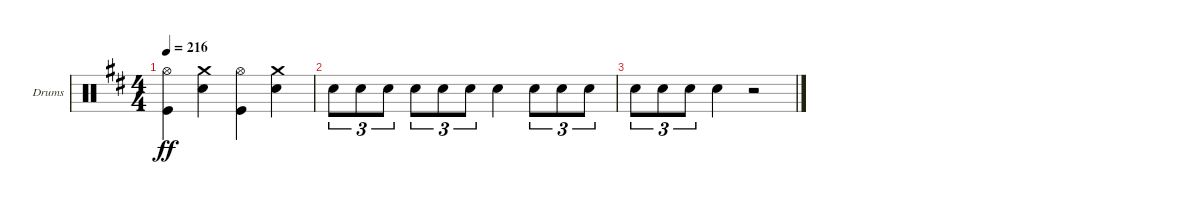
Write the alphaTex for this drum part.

\bracketExtendMode groupsimilarinstruments
\firstSystemTrackNameOrientation horizontal
\otherSystemsTrackNameOrientation horizontal
\track ("Drumkit" "Drums") {instrument percussion}
\staff {score}
\articulation defaults
\ts (4 4)
\tempo 216
\clef neutral
\scale
1.05044
\ks d
("Hi-Hat (open)" "Kick (hit)").4{dy ff} ("Crash medium (hit)" "Snare (hit) 2").4 ("Hi-Hat (open)" "Kick (hit)").4 ("Crash medium (hit)" "Snare (hit) 2").4 |
\scale
0.949559 "Snare (hit) 2".8{tu (3 2)} "Snare (hit) 2".8{tu (3 2)} "Snare (hit) 2".8{tu (3 2)} "Snare (hit) 2".8{tu (3 2)} "Snare (hit) 2".8{tu (3 2)} "Snare (hit) 2".8{tu (3 2)} "Snare (hit) 2".4 "Snare (hit) 2".8{tu (3 2)} "Snare (hit) 2".8{tu (3 2)} "Snare (hit) 2".8{tu (3 2)} |
"Snare (hit) 2".8{tu (3 2)} "Snare (hit) 2".8{tu (3 2)} "Snare (hit) 2".8{tu (3 2)} "Snare (hit) 2".4 r.2
